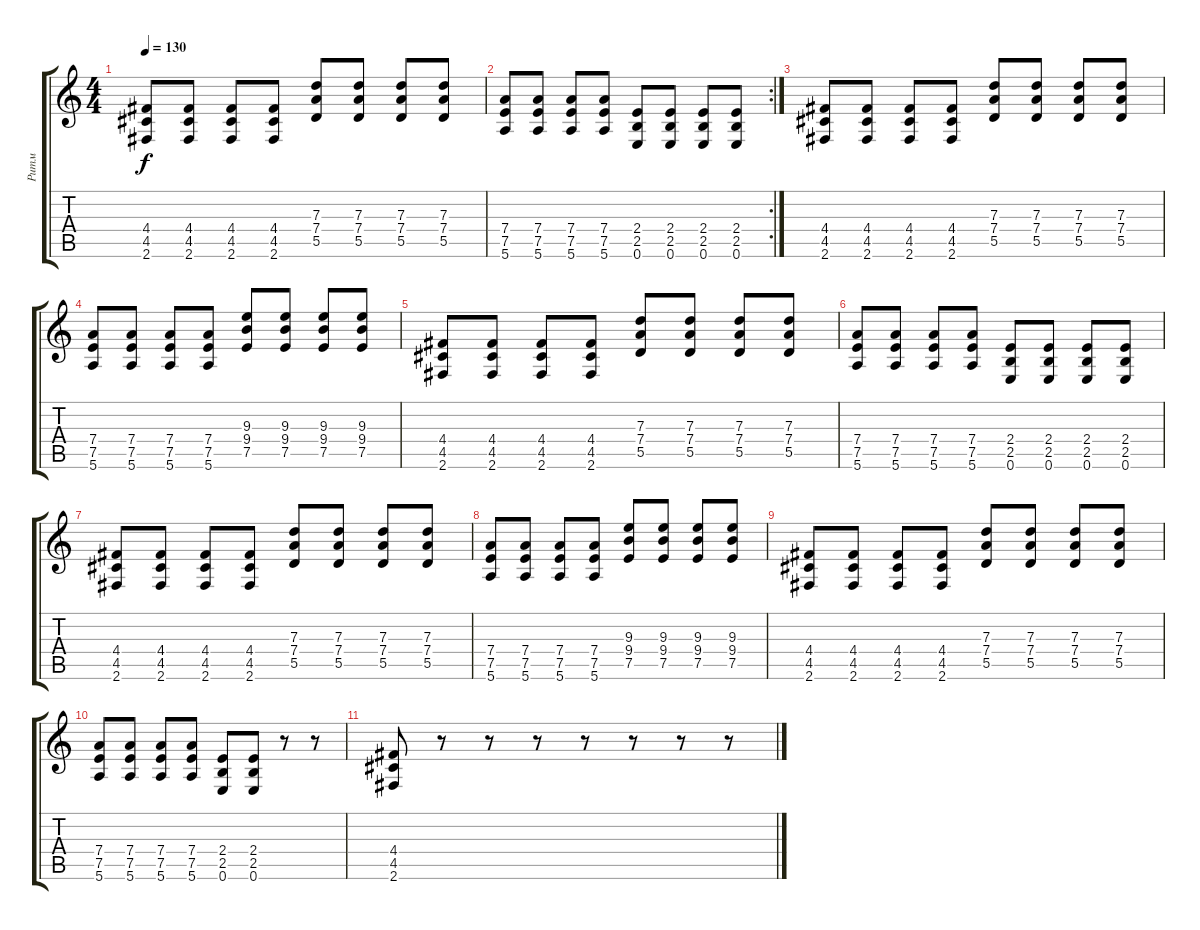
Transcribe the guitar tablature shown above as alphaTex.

\track ("Ритм" "Ритм") {instrument distortionguitar}
\staff {score tabs}
\tuning (E4 B3 G3 D3 A2 E2) {hide}
\ts (4 4)
\tempo 130
\clef g2
\ks c
(4.4 4.5 2.6).8{dy f} (4.4 4.5 2.6).8 (4.4 4.5 2.6).8 (4.4 4.5 2.6).8 (7.3 7.4 5.5).8 (7.3 7.4 5.5).8 (7.3 7.4 5.5).8 (7.3 7.4 5.5).8 |
\rc 2
(7.4 7.5 5.6).8 (7.4 7.5 5.6).8 (7.4 7.5 5.6).8 (7.4 7.5 5.6).8 (2.4 2.5 0.6).8 (2.4 2.5 0.6).8 (2.4 2.5 0.6).8 (2.4 2.5 0.6).8 |
(4.4 4.5 2.6).8 (4.4 4.5 2.6).8 (4.4 4.5 2.6).8 (4.4 4.5 2.6).8 (7.3 7.4 5.5).8 (7.3 7.4 5.5).8 (7.3 7.4 5.5).8 (7.3 7.4 5.5).8 |
(7.4 7.5 5.6).8 (7.4 7.5 5.6).8 (7.4 7.5 5.6).8 (7.4 7.5 5.6).8 (9.3 9.4 7.5).8 (9.3 9.4 7.5).8 (9.3 9.4 7.5).8 (9.3 9.4 7.5).8 |
(4.4 4.5 2.6).8 (4.4 4.5 2.6).8 (4.4 4.5 2.6).8 (4.4 4.5 2.6).8 (7.3 7.4 5.5).8 (7.3 7.4 5.5).8 (7.3 7.4 5.5).8 (7.3 7.4 5.5).8 |
(7.4 7.5 5.6).8 (7.4 7.5 5.6).8 (7.4 7.5 5.6).8 (7.4 7.5 5.6).8 (2.4 2.5 0.6).8 (2.4 2.5 0.6).8 (2.4 2.5 0.6).8 (2.4 2.5 0.6).8 |
(4.4 4.5 2.6).8 (4.4 4.5 2.6).8 (4.4 4.5 2.6).8 (4.4 4.5 2.6).8 (7.3 7.4 5.5).8 (7.3 7.4 5.5).8 (7.3 7.4 5.5).8 (7.3 7.4 5.5).8 |
(7.4 7.5 5.6).8 (7.4 7.5 5.6).8 (7.4 7.5 5.6).8 (7.4 7.5 5.6).8 (9.3 9.4 7.5).8 (9.3 9.4 7.5).8 (9.3 9.4 7.5).8 (9.3 9.4 7.5).8 |
(4.4 4.5 2.6).8 (4.4 4.5 2.6).8 (4.4 4.5 2.6).8 (4.4 4.5 2.6).8 (7.3 7.4 5.5).8 (7.3 7.4 5.5).8 (7.3 7.4 5.5).8 (7.3 7.4 5.5).8 |
(7.4 7.5 5.6).8 (7.4 7.5 5.6).8 (7.4 7.5 5.6).8 (7.4 7.5 5.6).8 (2.4 2.5 0.6).8 (2.4 2.5 0.6).8 r.8 r.8 |
(4.4 4.5 2.6).8 r.8 r.8 r.8 r.8 r.8 r.8 r.8
